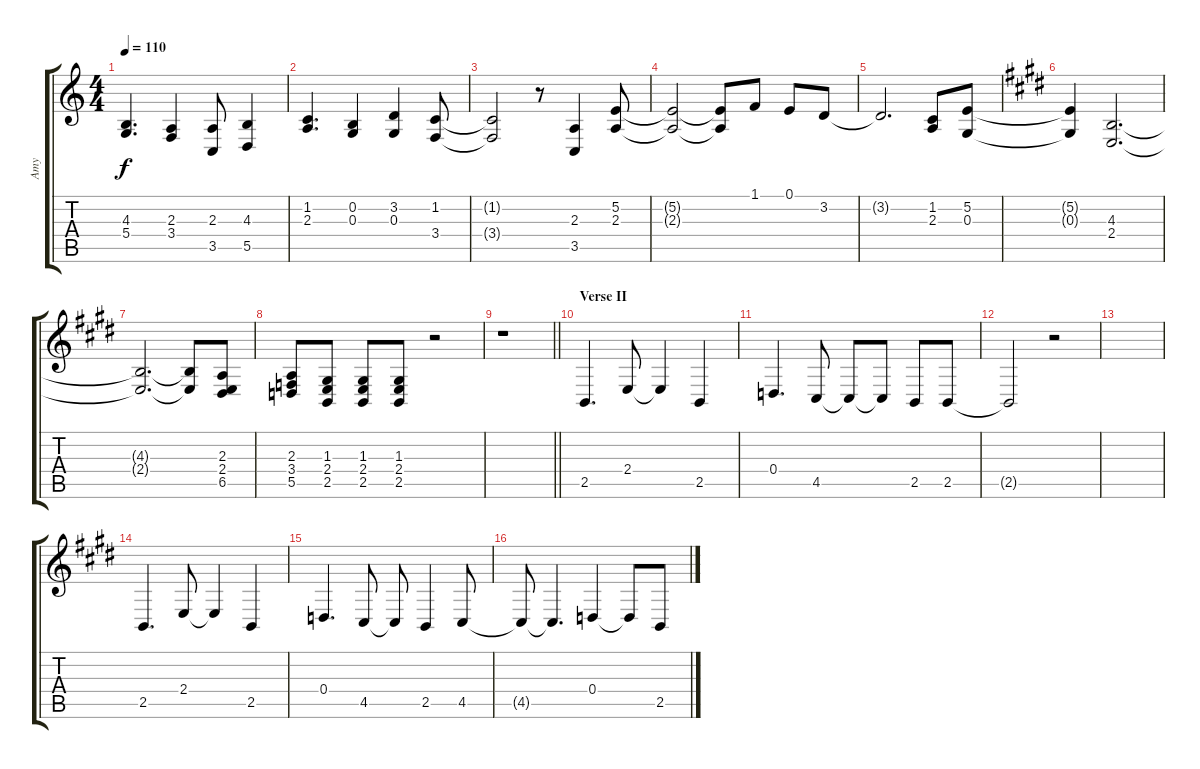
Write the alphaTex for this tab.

\track ("Amy " "Amy ") {instrument oboe}
\staff {score tabs}
\tuning (E4 B3 G3 D3 A2 E2) {hide}
\ts (4 4)
\tempo 110
\clef g2
\ks c
(4.3 5.4).4{d dy f} (2.3 3.4).4 (2.3 3.5).8 (4.3 5.5).4 |
(1.2 2.3).4{d} (0.2 0.3).4 (3.2 0.3).4 (1.2 3.4).8 |
(1.2{t} 3.4{t}).2 r.8 (2.3 3.5).4 (5.2 2.3).8 |
(5.2{t} 2.3{t}).2 (5.2{t} 2.3{t}).8 1.1.8 0.1.8 3.2.8 |
3.2{t}.2{d} (1.2 2.3).8 (5.2 0.3).8 |
\ks e
(5.2{t} 0.3{t}).4 (4.3 2.4).2{d} |
(4.3{t} 2.4{t}).2{d} (4.3{t} 2.4{t}).8 (2.3 2.4 6.5).8 |
(2.3 3.4 5.5).8 (1.3 2.4 2.5).8 (1.3 2.4 2.5).8 (1.3 2.4 2.5).8 r.2 |
\barLineRight lightlight
r.1 |
\section ("" "Verse II")
2.5.4{d} 2.4.8 2.4{t}.4 2.5.4 |
0.4.4{d} 4.5.8 4.5{t}.8 4.5{t}.8 2.5.8 2.5.8 |
2.5{t}.2 r.2 |
|
2.5.4{d} 2.4.8 2.4{t}.4 2.5.4 |
0.4.4{d} 4.5.8 4.5{t}.8 2.5.4 4.5.8 |
4.5{t}.8 4.5{t}.4{d} 0.4.4 0.4{t}.8 2.5.8
